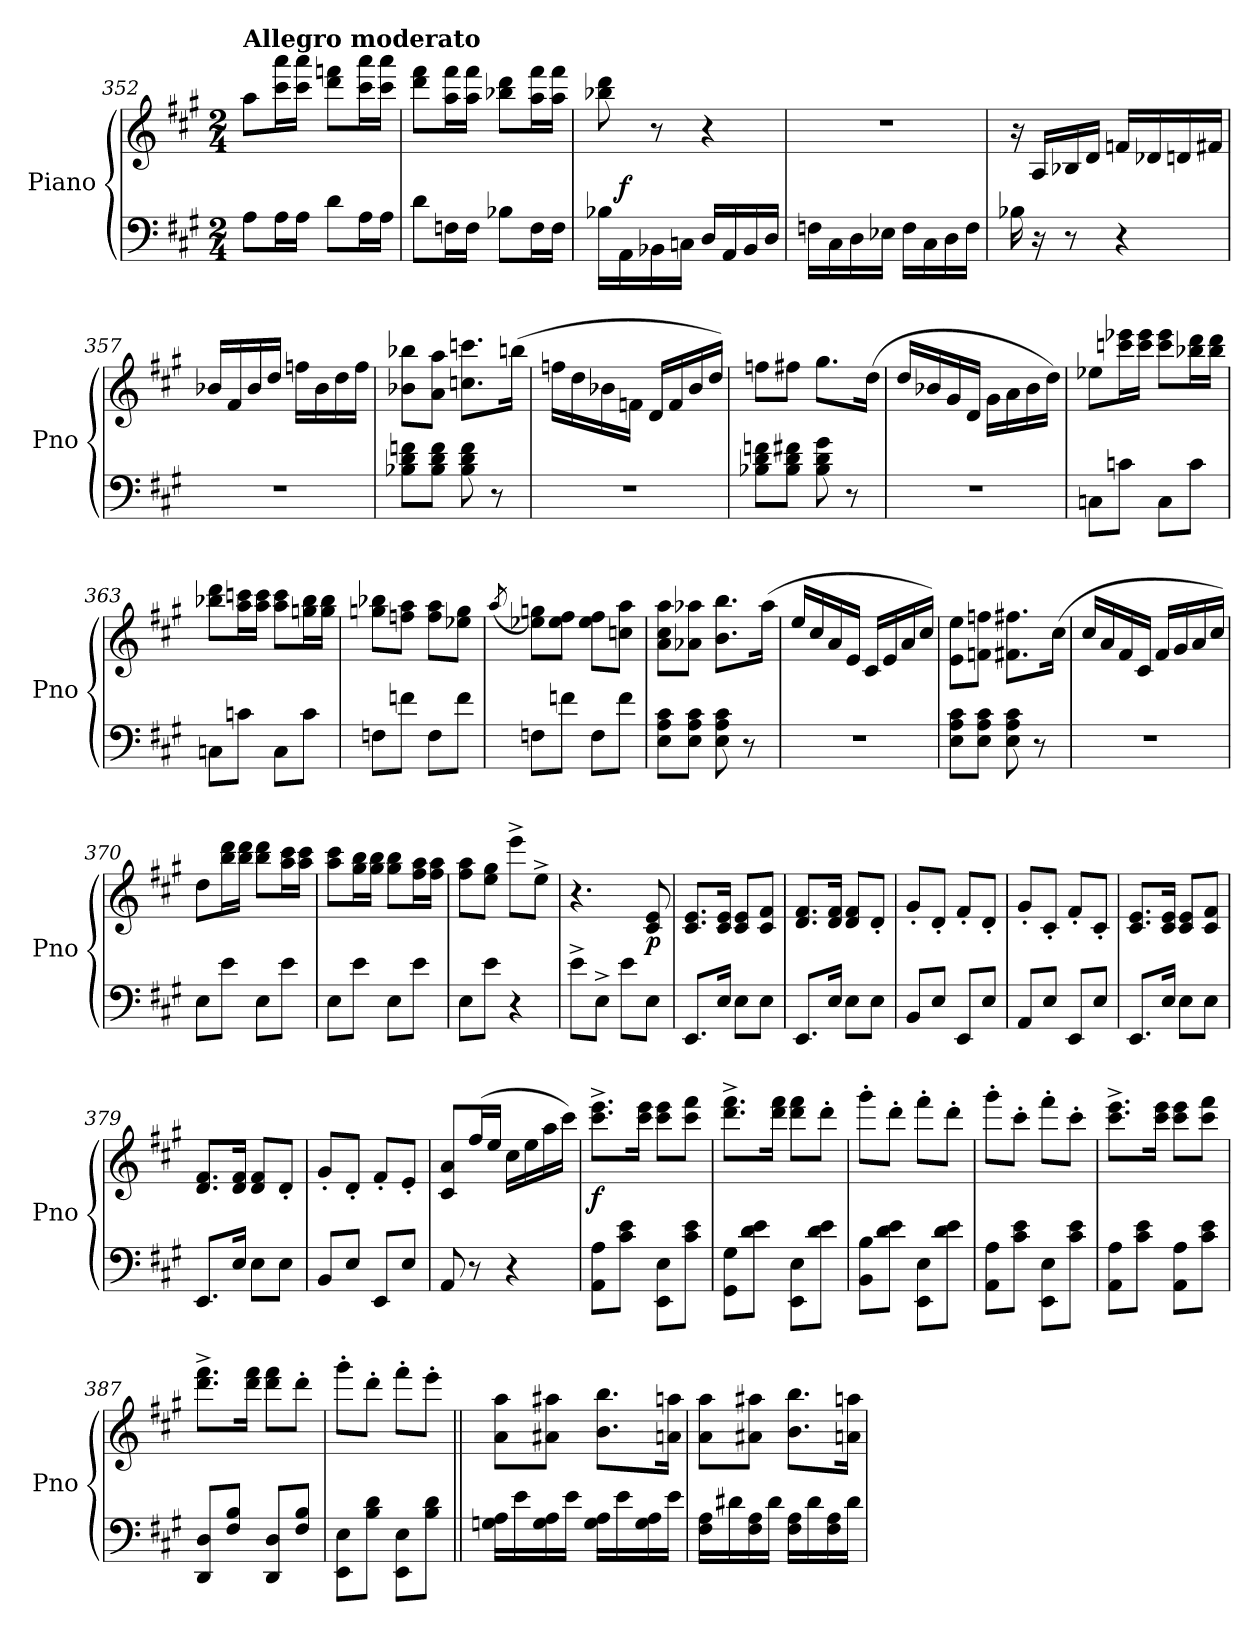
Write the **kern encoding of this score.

**kern	**kern	**dynam
*part1	*part1	*part1
*staff2	*staff1	*staff1/2
*I"Piano	*	*
*I'Pno	*	*
!!LO:PB:g=z
*clefF4	*clefG2	*
*k[f#c#g#]	*k[f#c#g#]	*
*M2/4	*M2/4	*
=352	=352	=352
!	!LO:TX:a:B:t=Allegro moderato	!
8A\L	8aa\L	.
16A\L	16ccc#\ 16aaa\L	.
16A\JJ	16ccc#\ 16aaa\JJ	.
8d\L	8ddd\ 8fffn\L	.
16A\L	16ccc#\ 16aaa\L	.
16A\JJ	16ccc#\ 16aaa\JJ	.
=353	=353	=353
8d\L	8ddd\ 8fff#\L	.
16Fn\L	16aa\ 16fff#\L	.
16F\JJ	16aa\ 16fff#\JJ	.
8B-X\L	8bb-X\ 8ddd\L	.
16F\L	16aa\ 16fff#\L	.
16F\JJ	16aa\ 16fff#\JJ	.
=354	=354	=354
16B-X\LL	8bb-X\ 8ddd\	.
!	!	!LO:DY:a=2
16AA\	.	f
16BB-X\	8r	.
16Cn\JJ	.	.
16D/LL	4r	.
16AA/	.	.
16BB-/	.	.
16D/JJ	.	.
=355	=355	=355
16Fn\LL	2r	.
16C#\	.	.
16D\	.	.
16E-X\JJ	.	.
16F\LL	.	.
16C#\	.	.
16D\	.	.
16F\JJ	.	.
=356	=356	=356
16B-X\	16r	.
16r	16A/LL	.
8r	16B-X/	.
.	16d/JJ	.
4r	16fn/LL	.
.	16d-X/	.
.	16dn/	.
.	16f#X/JJ	.
!!LO:LB:g=z
=357	=357	=357
2r	16b-X/LL	.
.	16f#/	.
.	16b-/	.
.	16dd/JJ	.
.	16ffn\LL	.
.	16b-\	.
.	16dd\	.
.	16ff\JJ	.
=358	=358	=358
8B-X\ 8d\ 8fn\L	8b-X\ 8bb-X\L	.
8B-\ 8d\ 8f\J	8a\ 8aa\J	.
8B-\ 8d\ 8f\	8.ccn\ 8.cccn\L	.
8r	.	.
.	(16bbn\Jk	.
=359	=359	=359
2r	16ffn\LL	.
.	16dd\	.
.	16b-X\	.
.	16fn\JJ	.
.	16d/LL	.
.	16f/	.
.	16b-/	.
.	16dd/JJ)	.
=360	=360	=360
8B-X\ 8d\ 8fn\L	8ffn\L	.
8B-\ 8d\ 8f#X\J	8ff#X\J	.
8B-\ 8d\ 8g#\	8.gg#\L	.
8r	.	.
.	(16dd\Jk	.
=361	=361	=361
2r	16dd/LL	.
.	16b-X/	.
.	16g#/	.
.	16d/JJ	.
.	16g#\LL	.
.	16a\	.
.	16b-\	.
.	16dd\JJ)	.
=362	=362	=362
8Cn\L	8ee-X\L	.
8cn\J	16cccn\ 16eee-X\L	.
.	16ccc\ 16eee-\JJ	.
8C\L	8ccc\ 8eee-\L	.
8c\J	16bb-X\ 16ddd\L	.
.	16bb-\ 16ddd\JJ	.
!!LO:LB:g=z
=363	=363	=363
8Cn\L	8bb-X\ 8ddd\L	.
8cn\J	16aa\ 16cccn\L	.
.	16aa\ 16ccc\JJ	.
8C\L	8aa\ 8ccc\L	.
8c\J	16ggn\ 16bb-\L	.
.	16gg\ 16bb-\JJ	.
=364	=364	=364
8Fn\L	8ggn\ 8bb-X\L	.
8fn\J	8ffn\ 8aa\J	.
8F\L	8ff\ 8aa\L	.
8f\J	8ee-X\ 8gg\J	.
=365	=365	=365
.	(8qaa/	.
8Fn\L	8ee-X\ 8ggn\L)	.
8fn\J	8ee-\ 8ff#\J	.
8F\L	8ee-\ 8ff#\L	.
8f\J	8ccn\ 8aa\J	.
=366	=366	=366
8E\ 8A\ 8c#\L	8a\ 8cc#\ 8aa\L	.
8E\ 8A\ 8c#\J	8a-X\ 8aa-X\J	.
8E\ 8A\ 8c#\	8.b\ 8.bb\L	.
8r	.	.
.	(16aa-\Jk	.
=367	=367	=367
2r	16ee/LL	.
.	16cc#/	.
.	16a/	.
.	16e/JJ	.
.	16c#/LL	.
.	16e/	.
.	16a/	.
.	16cc#/JJ)	.
=368	=368	=368
8E\ 8A\ 8c#\L	8e\ 8ee\L	.
8E\ 8A\ 8c#\J	8fn\ 8ffn\J	.
8E\ 8A\ 8c#\	8.f#X\ 8.ff#X\L	.
8r	.	.
.	(16cc#\Jk	.
=369	=369	=369
2r	16cc#/LL	.
.	16a/	.
.	16f#/	.
.	16c#/JJ	.
.	16f#/LL	.
.	16g#/	.
.	16a/	.
.	16cc#/JJ)	.
!!LO:LB:g=z
=370	=370	=370
8E\L	8dd\L	.
8e\J	16bb\ 16ddd\L	.
.	16bb\ 16ddd\JJ	.
8E\L	8bb\ 8ddd\L	.
8e\J	16aa\ 16ccc#\L	.
.	16aa\ 16ccc#\JJ	.
=371	=371	=371
8E\L	8aa\ 8ccc#\L	.
8e\J	16gg#\ 16bb\L	.
.	16gg#\ 16bb\JJ	.
8E\L	8gg#\ 8bb\L	.
8e\J	16ff#\ 16aa\L	.
.	16ff#\ 16aa\JJ	.
=372	=372	=372
8E\L	8ff#\ 8aa\L	.
8e\J	8ee\ 8gg#\J	.
4r	8eee^\L	.
.	8ee^\J	.
=373	=373	=373
8e^\L	4.r	.
8E^\J	.	.
8e\L	.	.
!	!	!LO:DY:a=2
8E\J	8c#/ 8e/	p
=374	=374	=374
8.EE/L	8.c#/ 8.e/L	.
16E/Jk	16c#/ 16e/Jk	.
8E\L	8c#/ 8e/L	.
8E\J	8c#/ 8f#/J	.
=375	=375	=375
8.EE/L	8.d/ 8.f#/L	.
16E/Jk	16d/ 16f#/Jk	.
8E\L	8d/ 8f#/L	.
8E\J	8d'/J	.
=376	=376	=376
8BB/L	8g#'/L	.
8E/J	8d'/J	.
8EE/L	8f#'/L	.
8E/J	8d'/J	.
=377	=377	=377
8AA/L	8g#'/L	.
8E/J	8c#'/J	.
8EE/L	8f#'/L	.
8E/J	8c#'/J	.
=378	=378	=378
8.EE/L	8.c#/ 8.e/L	.
16E/Jk	16c#/ 16e/Jk	.
8E\L	8c#/ 8e/L	.
8E\J	8c#/ 8f#/J	.
!!LO:LB:g=z
=379	=379	=379
8.EE/L	8.d/ 8.f#/L	.
16E/Jk	16d/ 16f#/Jk	.
8E\L	8d/ 8f#/L	.
8E\J	8d'/J	.
=380	=380	=380
8BB/L	8g#'/L	.
8E/J	8d'/J	.
8EE/L	8f#'/L	.
8E/J	8e'/J	.
=381	=381	=381
8AA/	8c#/ 8a/L	.
8r	(16ff#/L	.
.	16ee/JJ	.
4r	16cc#\LL	.
.	16ee\	.
.	16aa\	.
.	16ccc#\JJ)	.
=382	=382	=382
!	!	!LO:DY:b
8AA\ 8A\L	8.ccc#\^ 8.eee\^L	f
8c#\ 8e\J	.	.
.	16ccc#\ 16eee\Jk	.
8EE\ 8E\L	8ccc#\ 8eee\L	.
8c#\ 8e\J	8ccc#\ 8fff#\J	.
=383	=383	=383
8GG#\ 8G#\L	8.ddd\^ 8.fff#\^L	.
8d\ 8e\J	.	.
.	16ddd\ 16fff#\Jk	.
8EE\ 8E\L	8ddd\ 8fff#\L	.
8d\ 8e\J	8ddd'\J	.
=384	=384	=384
8BB\ 8B\L	8ggg#'\L	.
8d\ 8e\J	8ddd'\J	.
8EE\ 8E\L	8fff#'\L	.
8d\ 8e\J	8ddd'\J	.
=385	=385	=385
8AA\ 8A\L	8ggg#'\L	.
8c#\ 8e\J	8ccc#'\J	.
8EE\ 8E\L	8fff#'\L	.
8c#\ 8e\J	8ccc#'\J	.
=386	=386	=386
8AA\ 8A\L	8.ccc#\^ 8.eee\^L	.
8c#\ 8e\J	.	.
.	16ccc#\ 16eee\Jk	.
8AA\ 8A\L	8ccc#\ 8eee\L	.
8c#\ 8e\J	8ccc#\ 8fff#\J	.
=387	=387	=387
8DD/ 8D/L	8.ddd\^ 8.fff#\^L	.
8F#/ 8B/J	.	.
.	16ddd\ 16fff#\Jk	.
8DD/ 8D/L	8ddd\ 8fff#\L	.
8F#/ 8B/J	8ddd'\J	.
!!LO:LB:g=z
=388	=388	=388
8EE\ 8E\L	8ggg#'\L	.
8B\ 8d\J	8ddd'\J	.
8EE\ 8E\L	8fff#'\L	.
8B\ 8d\J	8eee'\J	.
=389||	=389||	=389||
16Gn\ 16A\LL	8a\ 8aa\L	.
16e\	.	.
16G\ 16A\	8a#X\ 8aa#X\J	.
16e\JJ	.	.
16G\ 16A\LL	8.b\ 8.bb\L	.
16e\	.	.
16G\ 16A\	.	.
16e\JJ	16an\ 16aan\Jk	.
=390	=390	=390
16F#\ 16A\LL	8a\ 8aa\L	.
16d#X\	.	.
16F#\ 16A\	8a#X\ 8aa#X\J	.
16d#\JJ	.	.
16F#\ 16A\LL	8.b\ 8.bb\L	.
16d#\	.	.
16F#\ 16A\	.	.
16d#\JJ	16an\ 16aan\Jk	.
=	=	=
*-	*-	*-
